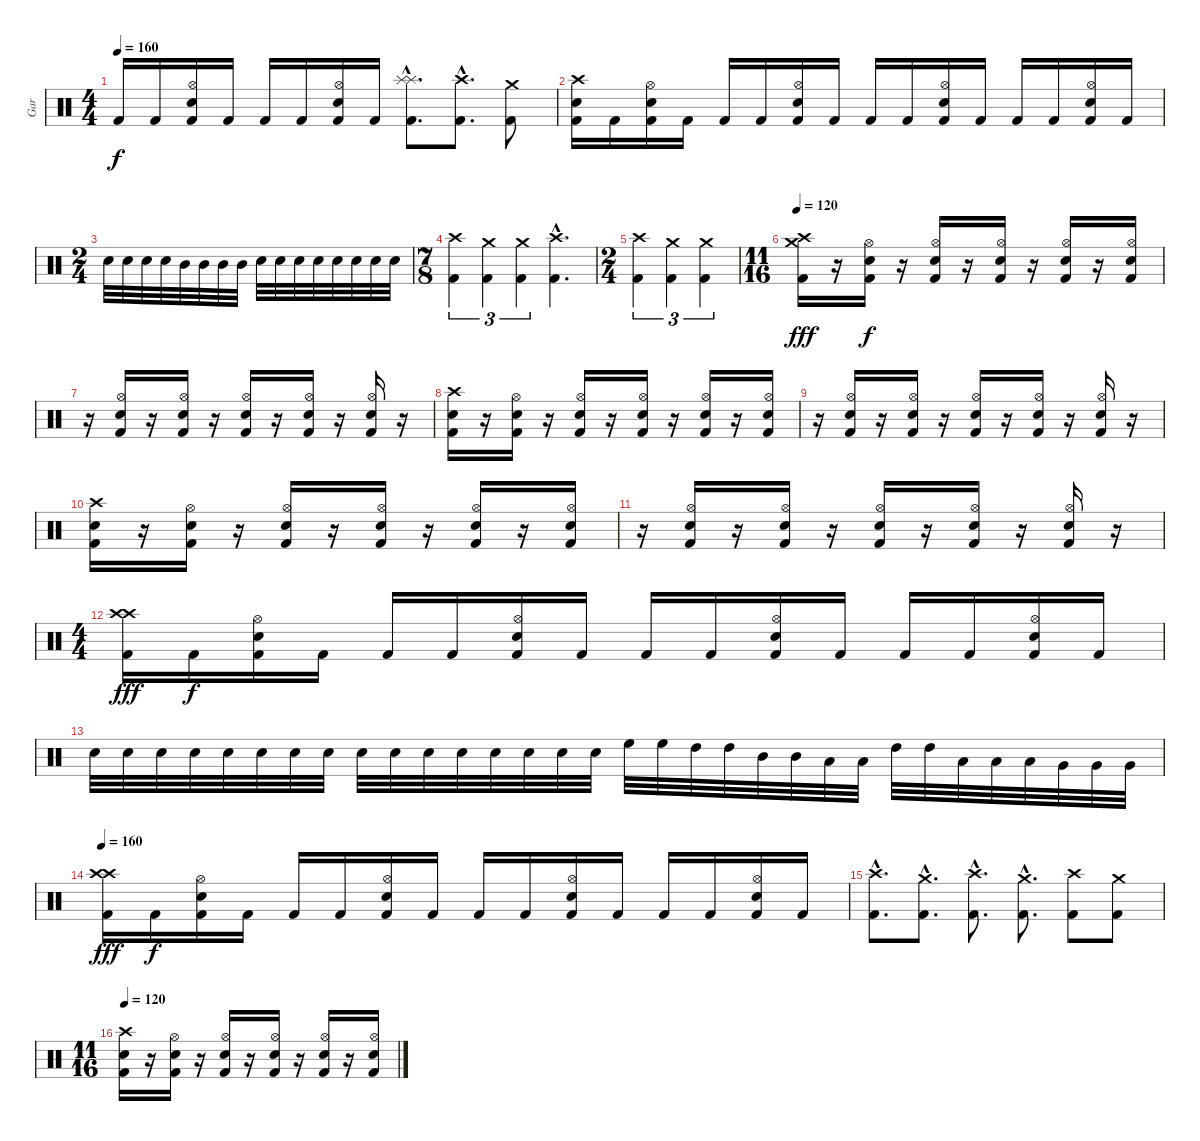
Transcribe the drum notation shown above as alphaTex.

\track ("Gar" "Gar") {instrument percussion}
\staff {score}
\articulation defaults
\ts (4 4)
\tempo 160
\clef neutral
\ks c "Kick (hit) 2".16{dy f} "Kick (hit) 2".16
("Hi-Hat (open)" "Snare (hit) 2" "Kick (hit) 2").16 "Kick (hit) 2".16 "Kick (hit) 2".16 "Kick (hit) 2".16 ("Hi-Hat (open)" "Snare (hit) 2" "Kick (hit) 2").16 "Kick (hit) 2".16 ("Splash (hit)"{hac} "Splash (hit)"{hac} "Kick (hit) 2"{hac}).8{d} ("Crash high (hit)"{hac} "Kick (hit) 2"{hac}).8{d} ("Crash medium (hit)" "Kick (hit) 2").8 |
("Crash high (hit)" "Snare (hit) 2" "Kick (hit) 2").16 "Kick (hit) 2".16 ("Hi-Hat (open)" "Snare (hit) 2" "Kick (hit) 2").16 "Kick (hit) 2".16 "Kick (hit) 2".16 "Kick (hit) 2".16 ("Hi-Hat (open)" "Snare (hit) 2" "Kick (hit) 2").16 "Kick (hit) 2".16 "Kick (hit) 2".16 "Kick (hit) 2".16 ("Hi-Hat (open)" "Snare (hit) 2" "Kick (hit) 2").16 "Kick (hit) 2".16 "Kick (hit) 2".16 "Kick (hit) 2".16 ("Hi-Hat (open)" "Snare (hit) 2" "Kick (hit) 2").16 "Kick (hit) 2".16 |
\ts (2 4)
"Snare (hit) 2".32 "Snare (hit) 2".32 "Snare (hit) 2".32 "Snare (hit) 2".32 "Mid Tom (hit)".32 "Mid Tom (hit)".32 "Mid Tom (hit)".32 "Mid Tom (hit)".32 "Snare (hit) 2".32 "Snare (hit) 2".32 "Snare (hit) 2".32 "Snare (hit) 2".32 "Snare (hit) 2".32 "Snare (hit) 2".32 "Snare (hit) 2".32 "Snare (hit) 2".32 |
\ts (7 8)
("Crash high (hit)" "Kick (hit) 2").4{tu (3 2)} ("Crash medium (hit)" "Kick (hit) 2").4{tu (3 2)} ("Crash medium (hit)" "Kick (hit) 2").4{tu (3 2)} ("Crash high (hit)"{hac} "Kick (hit) 2"{hac}).4{d} |
\ts (2 4)
("Crash high (hit)" "Kick (hit) 2").4{tu (3 2)} ("Crash medium (hit)" "Kick (hit) 2").4{tu (3 2)} ("Crash medium (hit)" "Kick (hit) 2").4{tu (3 2)} |
\ts (11 16)
\tempo 120
("Crash high (hit)" "Crash medium (hit)" "Kick (hit) 2").16{dy fff} r.16 ("Hi-Hat (open)" "Snare (hit) 2" "Kick (hit) 2").16{dy f} r.16 ("Hi-Hat (open)" "Snare (hit) 2" "Kick (hit) 2").16 r.16 ("Hi-Hat (open)" "Snare (hit) 2" "Kick (hit) 2").16 r.16 ("Hi-Hat (open)" "Snare (hit) 2" "Kick (hit) 2").16 r.16 ("Hi-Hat (open)" "Snare (hit) 2" "Kick (hit) 2").16 |
r.16 ("Hi-Hat (open)" "Snare (hit) 2" "Kick (hit) 2").16 r.16 ("Hi-Hat (open)" "Snare (hit) 2" "Kick (hit) 2").16 r.16 ("Hi-Hat (open)" "Snare (hit) 2" "Kick (hit) 2").16 r.16 ("Hi-Hat (open)" "Snare (hit) 2" "Kick (hit) 2").16 r.16 ("Hi-Hat (open)" "Snare (hit) 2" "Kick (hit) 2").16 r.16 |
("Crash high (hit)" "Snare (hit) 2" "Kick (hit) 2").16 r.16 ("Hi-Hat (open)" "Snare (hit) 2" "Kick (hit) 2").16 r.16 ("Hi-Hat (open)" "Snare (hit) 2" "Kick (hit) 2").16 r.16 ("Hi-Hat (open)" "Snare (hit) 2" "Kick (hit) 2").16 r.16 ("Hi-Hat (open)" "Snare (hit) 2" "Kick (hit) 2").16 r.16 ("Hi-Hat (open)" "Snare (hit) 2" "Kick (hit) 2").16 |
r.16 ("Hi-Hat (open)" "Snare (hit) 2" "Kick (hit) 2").16 r.16 ("Hi-Hat (open)" "Snare (hit) 2" "Kick (hit) 2").16 r.16 ("Hi-Hat (open)" "Snare (hit) 2" "Kick (hit) 2").16 r.16 ("Hi-Hat (open)" "Snare (hit) 2" "Kick (hit) 2").16 r.16 ("Hi-Hat (open)" "Snare (hit) 2" "Kick (hit) 2").16 r.16 |
("Crash high (hit)" "Snare (hit) 2" "Kick (hit) 2").16 r.16 ("Hi-Hat (open)" "Snare (hit) 2" "Kick (hit) 2").16 r.16 ("Hi-Hat (open)" "Snare (hit) 2" "Kick (hit) 2").16 r.16 ("Hi-Hat (open)" "Snare (hit) 2" "Kick (hit) 2").16 r.16 ("Hi-Hat (open)" "Snare (hit) 2" "Kick (hit) 2").16 r.16 ("Hi-Hat (open)" "Snare (hit) 2" "Kick (hit) 2").16 |
r.16 ("Hi-Hat (open)" "Snare (hit) 2" "Kick (hit) 2").16 r.16 ("Hi-Hat (open)" "Snare (hit) 2" "Kick (hit) 2").16 r.16 ("Hi-Hat (open)" "Snare (hit) 2" "Kick (hit) 2").16 r.16 ("Hi-Hat (open)" "Snare (hit) 2" "Kick (hit) 2").16 r.16 ("Hi-Hat (open)" "Snare (hit) 2" "Kick (hit) 2").16 r.16 |
\ts (4 4)
("Crash high (hit)" "Crash high (hit)" "Kick (hit) 2").16{dy fff} "Kick (hit) 2".16{dy f} ("Hi-Hat (open)" "Snare (hit) 2" "Kick (hit) 2").16 "Kick (hit) 2".16 "Kick (hit) 2".16 "Kick (hit) 2".16 ("Hi-Hat (open)" "Snare (hit) 2" "Kick (hit) 2").16 "Kick (hit) 2".16 "Kick (hit) 2".16 "Kick (hit) 2".16 ("Hi-Hat (open)" "Snare (hit) 2" "Kick (hit) 2").16 "Kick (hit) 2".16 "Kick (hit) 2".16 "Kick (hit) 2".16 ("Hi-Hat (open)" "Snare (hit) 2" "Kick (hit) 2").16 "Kick (hit) 2".16 |
"Snare (hit) 2".32 "Snare (hit) 2".32 "Snare (hit) 2".32 "Snare (hit) 2".32 "Snare (hit) 2".32 "Snare (hit) 2".32 "Snare (hit) 2".32 "Snare (hit) 2".32 "Snare (hit) 2".32 "Snare (hit) 2".32 "Snare (hit) 2".32 "Snare (hit) 2".32 "Snare (hit) 2".32 "Snare (hit) 2".32 "Snare (hit) 2".32 "Snare (hit) 2".32 "High Floor Tom (hit)".32 "High Floor Tom (hit)".32 "High Tom (hit)".32 "High Tom (hit)".32 "Mid Tom (hit)".32 "Mid Tom (hit)".32 "Low Tom (hit)".32 "Low Tom (hit)".32 "High Tom (hit)".32 "High Tom (hit)".32 "Low Floor Tom (hit)".32 "Low Floor Tom (hit)".32 "Low Floor Tom (hit)".32 "Very Low Tom (hit)".32 "Very Low Tom (hit)".32 "Very Low Tom (hit)".32 |
\tempo 160
("Crash high (hit)" "Crash high (hit)" "Kick (hit) 2").16{dy fff} "Kick (hit) 2".16{dy f} ("Hi-Hat (open)" "Snare (hit) 2" "Kick (hit) 2").16 "Kick (hit) 2".16 "Kick (hit) 2".16 "Kick (hit) 2".16 ("Hi-Hat (open)" "Snare (hit) 2" "Kick (hit) 2").16 "Kick (hit) 2".16 "Kick (hit) 2".16 "Kick (hit) 2".16 ("Hi-Hat (open)" "Snare (hit) 2" "Kick (hit) 2").16 "Kick (hit) 2".16 "Kick (hit) 2".16 "Kick (hit) 2".16 ("Hi-Hat (open)" "Snare (hit) 2" "Kick (hit) 2").16 "Kick (hit) 2".16 |
("Crash high (hit)"{hac} "Kick (hit) 2"{hac}).8{d} ("Crash medium (hit)"{hac} "Kick (hit) 2"{hac}).8{d} ("Crash high (hit)"{hac} "Kick (hit) 2"{hac}).8{d} ("Crash medium (hit)"{hac} "Kick (hit) 2"{hac}).8{d} ("Crash high (hit)" "Kick (hit) 2").8 ("Crash medium (hit)" "Kick (hit) 2").8 |
\ts (11 16)
\tempo 120
("Crash high (hit)" "Snare (hit) 2" "Kick (hit) 2").16 r.16 ("Hi-Hat (open)" "Snare (hit) 2" "Kick (hit) 2").16 r.16 ("Hi-Hat (open)" "Snare (hit) 2" "Kick (hit) 2").16 r.16 ("Hi-Hat (open)" "Snare (hit) 2" "Kick (hit) 2").16 r.16 ("Hi-Hat (open)" "Snare (hit) 2" "Kick (hit) 2").16 r.16 ("Hi-Hat (open)" "Snare (hit) 2" "Kick (hit) 2").16
